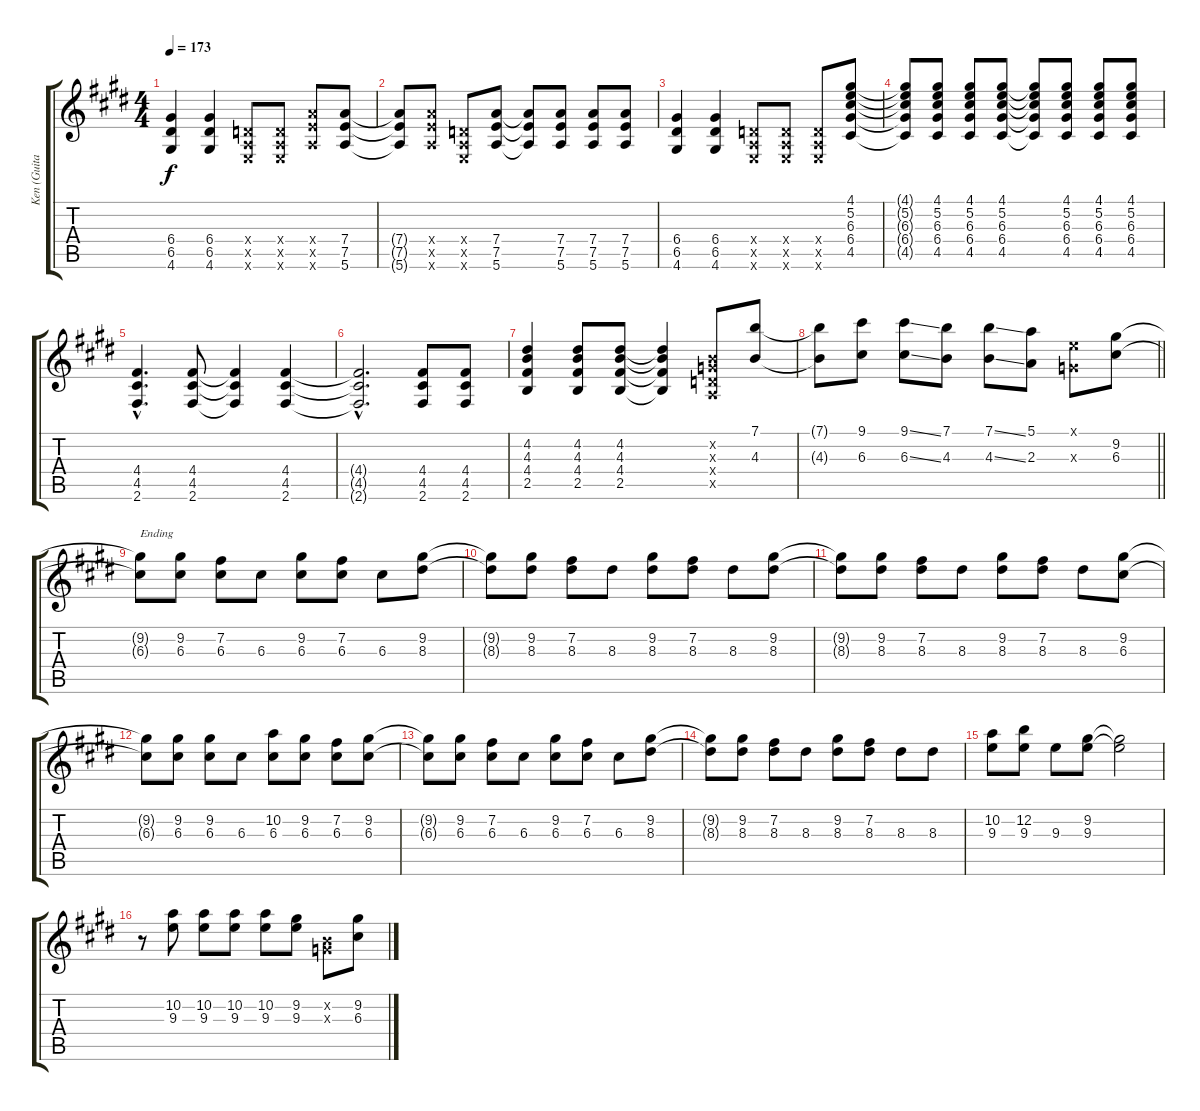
\track ("Ken (Guitar I)" "Ken (Guita") {instrument distortionguitar}
\staff {score tabs}
\tuning (E4 B3 G3 D3 A2 E2) {hide}
\ts (4 4)
\tempo 173
\clef g2
\ks e
(6.4 6.5 4.6).4{dy f} (6.4 6.5 4.6).4 (0.4{x} 0.5{x} 0.6{x}).8 (0.4{x} 0.5{x} 0.6{x}).8 (7.4{x} 7.5{x} 5.6{x}).8 (7.4 7.5 5.6).8 |
(7.4{t} 7.5{t} 5.6{t}).8 (7.4{x} 7.5{x} 5.6{x}).8 (0.4{x} 0.5{x} 0.6{x}).8 (7.4 7.5 5.6).8 (7.4{t} 7.5{t} 5.6{t}).8 (7.4 7.5 5.6).8 (7.4 7.5 5.6).8 (7.4 7.5 5.6).8 |
(6.4 6.5 4.6).4 (6.4 6.5 4.6).4 (0.4{x} 0.5{x} 0.6{x}).8 (0.4{x} 0.5{x} 0.6{x}).8 (0.4{x} 0.5{x} 0.6{x}).8 (4.1 5.2 6.3 6.4 4.5).8 |
(4.1{t} 5.2{t} 6.3{t} 6.4{t} 4.5{t}).8 (4.1 5.2 6.3 6.4 4.5).8 (4.1 5.2 6.3 6.4 4.5).8 (4.1 5.2 6.3 6.4 4.5).8 (4.1{t} 5.2{t} 6.3{t} 6.4{t} 4.5{t}).8 (4.1 5.2 6.3 6.4 4.5).8 (4.1 5.2 6.3 6.4 4.5).8 (4.1 5.2 6.3 6.4 4.5).8 |
(4.4{hac} 4.5{hac} 2.6{hac}).4{d} (4.4 4.5 2.6).8 (4.4{t} 4.5{t} 2.6{t}).4 (4.4 4.5 2.6).4 |
(4.4{hac t} 4.5{hac t} 2.6{hac t}).2{d} (4.4 4.5 2.6).8 (4.4 4.5 2.6).8 |
(4.2 4.3 4.4 2.5).4 (4.2 4.3 4.4 2.5).8 (4.2 4.3 4.4 2.5).8 (4.2{t} 4.3{t} 4.4{t} 2.5{t}).4 (0.2{x} 0.3{x} 0.4{x} 0.5{x}).8 (7.1 4.3).8 |
\barLineRight lightlight
(7.1{t} 4.3{t}).8 (9.1 6.3).8 (9.1{ss} 6.3{ss}).8 (7.1 4.3).8 (7.1{ss} 4.3{ss}).8 (5.1 2.3).8 (0.1{x} 0.3{x}).8 (9.2 6.3).8 |
(9.2{t} 6.3{t}).8{txt "Ending"} (9.2 6.3).8 (7.2 6.3).8 6.3.8 (9.2 6.3).8 (7.2 6.3).8 6.3.8 (9.2 8.3).8 |
(9.2{t} 8.3{t}).8 (9.2 8.3).8 (7.2 8.3).8 8.3.8 (9.2 8.3).8 (7.2 8.3).8 8.3.8 (9.2 8.3).8 |
(9.2{t} 8.3{t}).8 (9.2 8.3).8 (7.2 8.3).8 8.3.8 (9.2 8.3).8 (7.2 8.3).8 8.3.8 (9.2 6.3).8 |
(9.2{t} 6.3{t}).8 (9.2 6.3).8 (9.2 6.3).8 6.3.8 (10.2 6.3).8 (9.2 6.3).8 (7.2 6.3).8 (9.2 6.3).8 |
(9.2{t} 6.3{t}).8 (9.2 6.3).8 (7.2 6.3).8 6.3.8 (9.2 6.3).8 (7.2 6.3).8 6.3.8 (9.2 8.3).8 |
(9.2{t} 8.3{t}).8 (9.2 8.3).8 (7.2 8.3).8 8.3.8 (9.2 8.3).8 (7.2 8.3).8 8.3.8 8.3.8 |
(10.2 9.3).8 (12.2 9.3).8 9.3.8 (9.2 9.3).8 (9.2{t} 9.3{t}).2 |
r.8 (10.2 9.3).8 (10.2 9.3).8 (10.2 9.3).8 (10.2 9.3).8 (9.2 9.3).8 (0.2{x} 0.3{x}).8 (9.2 6.3).8
